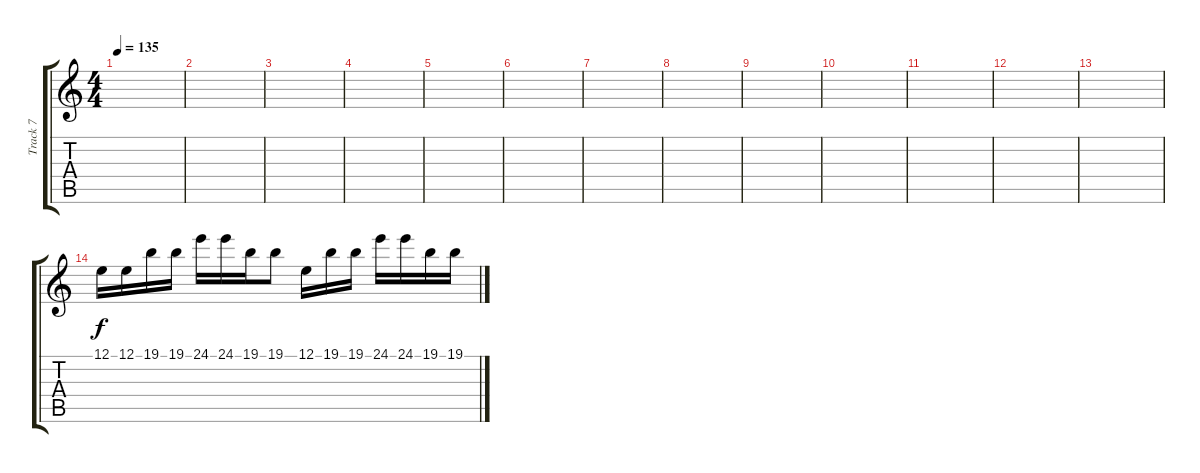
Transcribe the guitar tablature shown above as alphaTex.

\track ("Track 7" "Track 7") {instrument marimba}
\staff {score tabs}
\tuning (E4 B3 G3 D3 A2 E2) {hide}
\ts (4 4)
\tempo 135
\clef g2
\ks c
|
|
|
|
|
|
|
|
|
|
|
|
|
12.1.16 12.1.16 19.1.16 19.1.16 24.1.16 24.1.16 19.1.16 19.1.8 12.1.16 19.1.16 19.1.16 24.1.16 24.1.16 19.1.16 19.1.16
